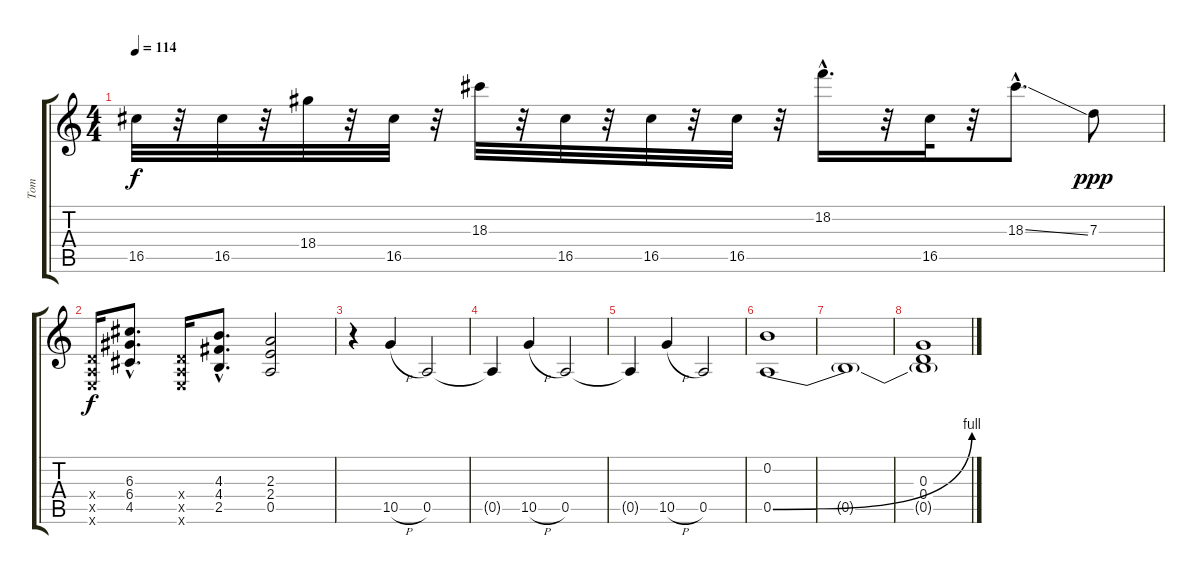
\track ("Tom" "Tom") {instrument overdrivenguitar}
\staff {score tabs}
\tuning (E4 B3 G3 D3 A2 E2) {hide}
\ts (4 4)
\tempo 114
\clef g2
\ks c
16.5.32{dy f} r.32 16.5.32 r.32 18.4.32 r.32 16.5.32 r.32 18.3.32 r.32 16.5.32 r.32 16.5.32 r.32 16.5.32 r.32 18.2{hac}.16{d} r.32 16.5.32 r.32 18.3{ss hac}.8{d} 7.3.8{dy ppp} |
(0.4{x} 0.5{x} 0.6{x}).16{dy f} (6.3{hac} 6.4{hac} 4.5{hac}).8{d} (0.4{x} 0.5{x} 0.6{x}).16 (4.3{hac} 4.4{hac} 2.5{hac}).8{d} (2.3 2.4 0.5).2 |
r.4 10.5{h}.4 0.5.2 |
0.5{t}.4 10.5{h}.4 0.5.2 |
0.5{t}.4 10.5{h}.4 0.5.2 |
(0.2 0.5{be (bend 0 0 60 4)}).1 |
0.5{t}.1 |
(0.3 0.4 0.5{t}).1
